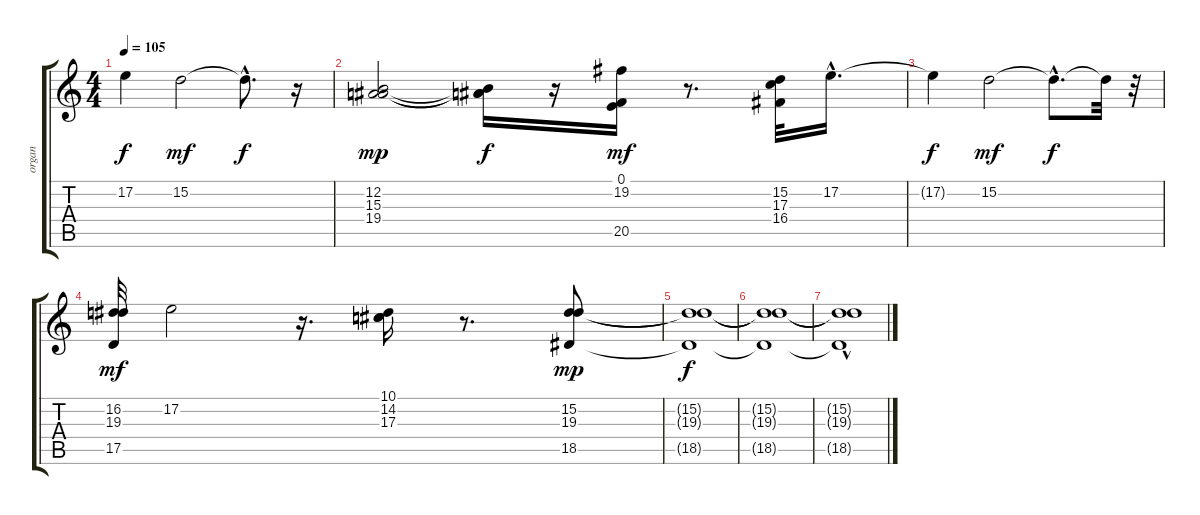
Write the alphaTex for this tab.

\track ("organ" "organ") {instrument rockorgan}
\staff {score tabs}
\tuning (E4 B3 G3 D3 A2 E2) {hide}
\ts (4 4)
\tempo 105
\clef g2
\ks c
17.2{t}.4{dy f} 15.2.2{dy mf} 15.2{hac t}.8{d dy f} r.16 |
(12.2 15.3 19.4).2{dy mp} (12.2{t} 15.3{t} 19.4{t}).16{dy f} r.16 (0.1 19.2 20.5).16{dy mf} r.8{d} (15.2 17.3 16.4).32 17.2{hac}.16{d} |
17.2{t}.4{dy f} 15.2.2{dy mf} 15.2{hac t}.8{d dy f} 15.2{t}.32 r.32 |
(16.2 19.3 17.5).32{dy mf} 17.2.2 r.16{d} (10.1 14.2 17.3).16 r.8{d} (15.2 19.3 18.5).8{dy mp} |
(15.2{t} 19.3{t} 18.5{t}).1{dy f} |
(15.2{t} 19.3{t} 18.5{t}).1 |
(15.2{t} 19.3{t} 18.5{hac t}).1
